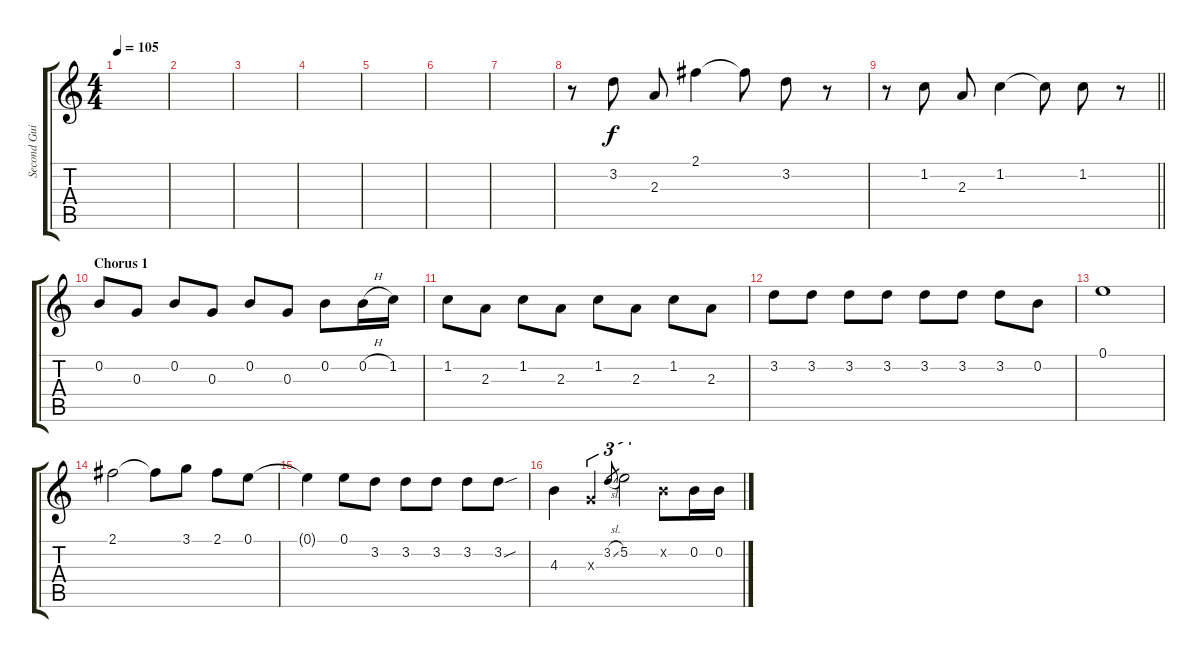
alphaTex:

\track ("Second Guitar (fills)" "Second Gui") {instrument electricguitarjazz}
\staff {score tabs}
\tuning (E4 B3 G3 D3 A2 E2) {hide}
\ts (4 4)
\tempo 105
\clef g2
\ks c
|
|
|
|
|
|
|
r.8 3.2.8 2.3.8 2.1.4 2.1{t}.8 3.2.8 r.8 |
\barLineRight lightlight
r.8 1.2.8 2.3.8 1.2.4 1.2{t}.8 1.2.8 r.8 |
\section ("" "Chorus 1")
0.2.8 0.3.8 0.2.8 0.3.8 0.2.8 0.3.8 0.2.8 0.2{h}.16 1.2.16 |
1.2.8 2.3.8 1.2.8 2.3.8 1.2.8 2.3.8 1.2.8 2.3.8 |
3.2.8 3.2.8 3.2.8 3.2.8 3.2.8 3.2.8 3.2.8 0.2.8 |
0.1.1 |
2.1.2 2.1{t}.8 3.1.8 2.1.8 0.1.8 |
0.1{t}.4 0.1.8 3.2.8 3.2.8 3.2.8 3.2.8 3.2{sou}.8 |
4.3.4 0.3{x}.4{tu (3 2)} 3.2{sl}.8{gr} 5.2.2{tu (3 2)} 0.2{x}.8 0.2.16 0.2.16
